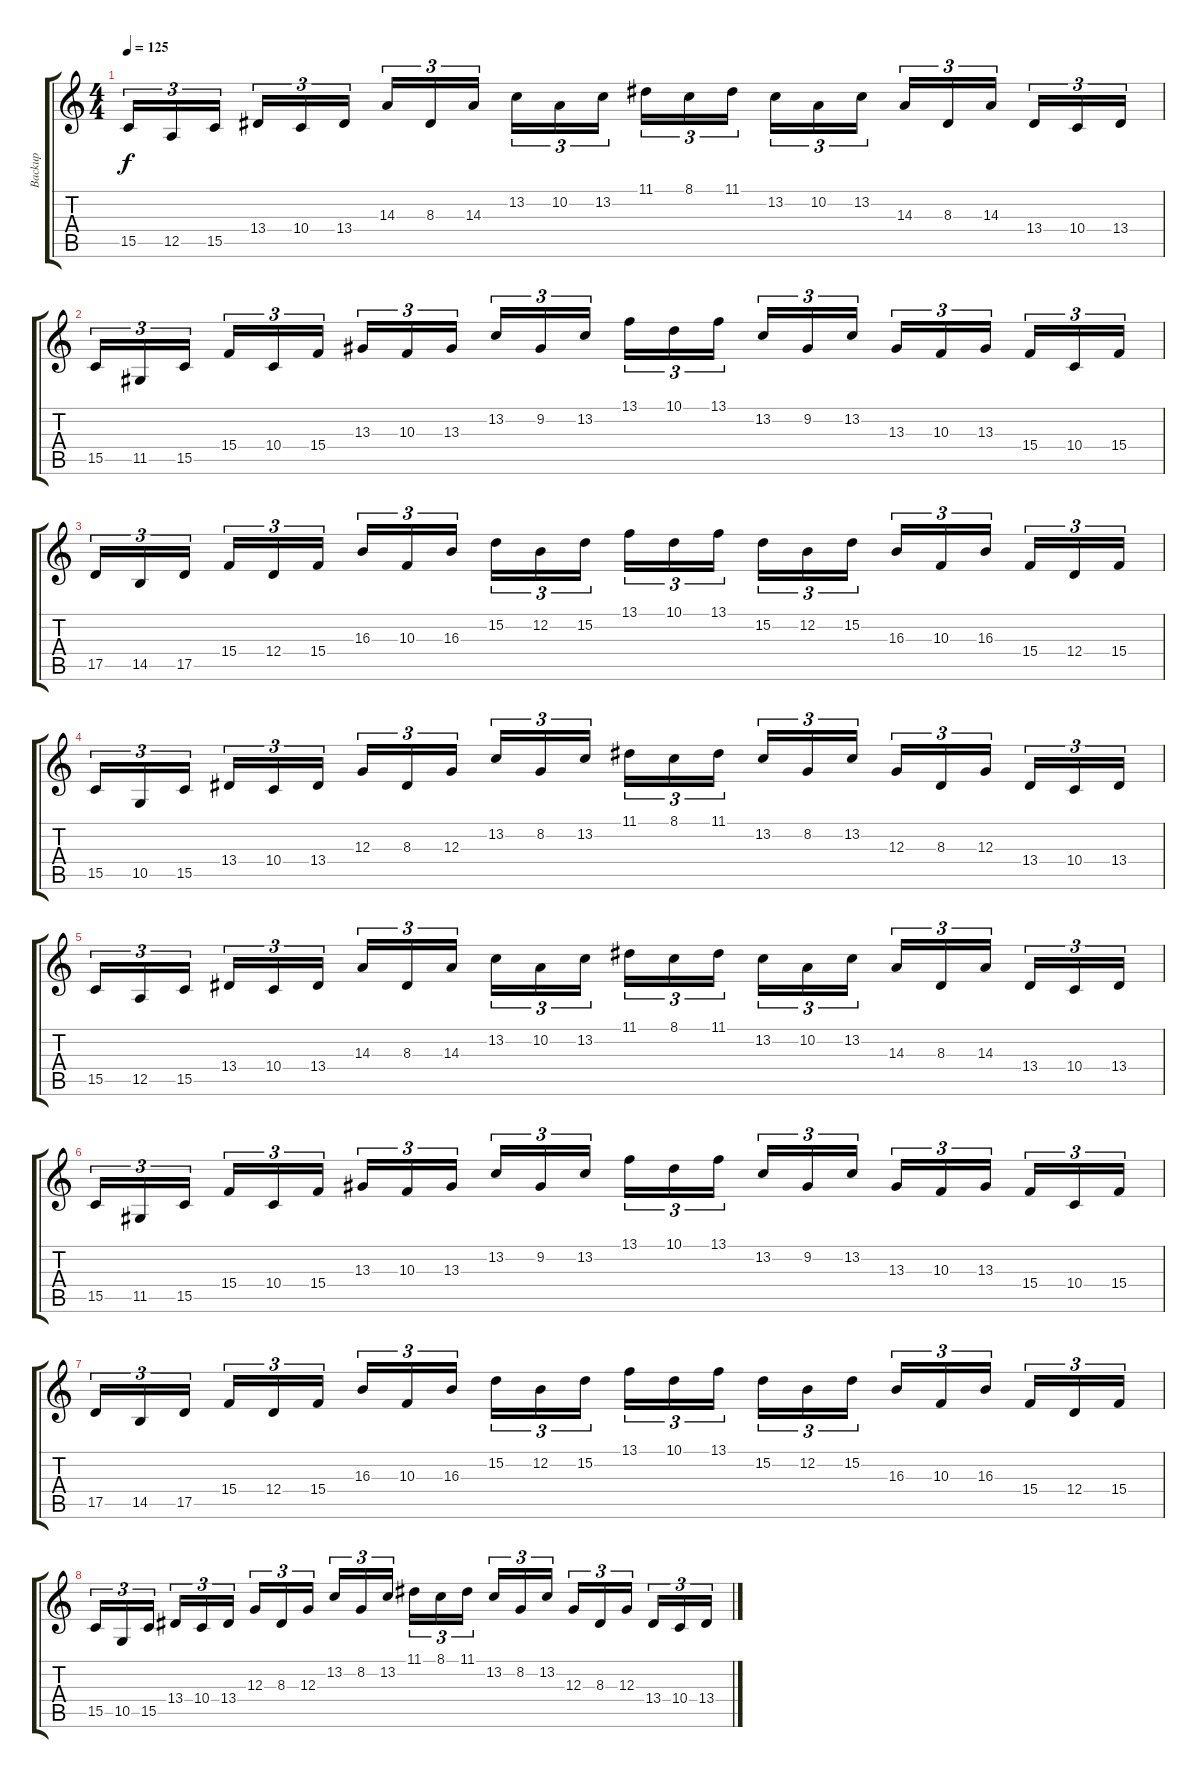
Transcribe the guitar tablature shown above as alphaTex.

\track ("Backup" "Backup") {instrument tuba}
\staff {score tabs}
\tuning (E4 B3 G3 D3 A2 E2) {hide}
\ts (4 4)
\tempo 125
\clef g2
\ks c
15.5.16{tu (3 2) dy f} 12.5.16{tu (3 2)} 15.5.16{tu (3 2) beam splitsecondary} 13.4.16{tu (3 2)} 10.4.16{tu (3 2)} 13.4.16{tu (3 2)} 14.3.16{tu (3 2)} 8.3.16{tu (3 2)} 14.3.16{tu (3 2) beam splitsecondary} 13.2.16{tu (3 2)} 10.2.16{tu (3 2)} 13.2.16{tu (3 2)} 11.1.16{tu (3 2)} 8.1.16{tu (3 2)} 11.1.16{tu (3 2) beam splitsecondary} 13.2.16{tu (3 2)} 10.2.16{tu (3 2)} 13.2.16{tu (3 2)} 14.3.16{tu (3 2)} 8.3.16{tu (3 2)} 14.3.16{tu (3 2) beam splitsecondary} 13.4.16{tu (3 2)} 10.4.16{tu (3 2)} 13.4.16{tu (3 2)} |
15.5.16{tu (3 2)} 11.5.16{tu (3 2)} 15.5.16{tu (3 2) beam splitsecondary} 15.4.16{tu (3 2)} 10.4.16{tu (3 2)} 15.4.16{tu (3 2)} 13.3.16{tu (3 2)} 10.3.16{tu (3 2)} 13.3.16{tu (3 2) beam splitsecondary} 13.2.16{tu (3 2)} 9.2.16{tu (3 2)} 13.2.16{tu (3 2)} 13.1.16{tu (3 2)} 10.1.16{tu (3 2)} 13.1.16{tu (3 2) beam splitsecondary} 13.2.16{tu (3 2)} 9.2.16{tu (3 2)} 13.2.16{tu (3 2)} 13.3.16{tu (3 2)} 10.3.16{tu (3 2)} 13.3.16{tu (3 2) beam splitsecondary} 15.4.16{tu (3 2)} 10.4.16{tu (3 2)} 15.4.16{tu (3 2)} |
17.5.16{tu (3 2)} 14.5.16{tu (3 2)} 17.5.16{tu (3 2) beam splitsecondary} 15.4.16{tu (3 2)} 12.4.16{tu (3 2)} 15.4.16{tu (3 2)} 16.3.16{tu (3 2)} 10.3.16{tu (3 2)} 16.3.16{tu (3 2) beam splitsecondary} 15.2.16{tu (3 2)} 12.2.16{tu (3 2)} 15.2.16{tu (3 2)} 13.1.16{tu (3 2)} 10.1.16{tu (3 2)} 13.1.16{tu (3 2) beam splitsecondary} 15.2.16{tu (3 2)} 12.2.16{tu (3 2)} 15.2.16{tu (3 2)} 16.3.16{tu (3 2)} 10.3.16{tu (3 2)} 16.3.16{tu (3 2) beam splitsecondary} 15.4.16{tu (3 2)} 12.4.16{tu (3 2)} 15.4.16{tu (3 2)} |
15.5.16{tu (3 2)} 10.5.16{tu (3 2)} 15.5.16{tu (3 2) beam splitsecondary} 13.4.16{tu (3 2)} 10.4.16{tu (3 2)} 13.4.16{tu (3 2)} 12.3.16{tu (3 2)} 8.3.16{tu (3 2)} 12.3.16{tu (3 2) beam splitsecondary} 13.2.16{tu (3 2)} 8.2.16{tu (3 2)} 13.2.16{tu (3 2)} 11.1.16{tu (3 2)} 8.1.16{tu (3 2)} 11.1.16{tu (3 2) beam splitsecondary} 13.2.16{tu (3 2)} 8.2.16{tu (3 2)} 13.2.16{tu (3 2)} 12.3.16{tu (3 2)} 8.3.16{tu (3 2)} 12.3.16{tu (3 2) beam splitsecondary} 13.4.16{tu (3 2)} 10.4.16{tu (3 2)} 13.4.16{tu (3 2)} |
15.5.16{tu (3 2)} 12.5.16{tu (3 2)} 15.5.16{tu (3 2) beam splitsecondary} 13.4.16{tu (3 2)} 10.4.16{tu (3 2)} 13.4.16{tu (3 2)} 14.3.16{tu (3 2)} 8.3.16{tu (3 2)} 14.3.16{tu (3 2) beam splitsecondary} 13.2.16{tu (3 2)} 10.2.16{tu (3 2)} 13.2.16{tu (3 2)} 11.1.16{tu (3 2)} 8.1.16{tu (3 2)} 11.1.16{tu (3 2) beam splitsecondary} 13.2.16{tu (3 2)} 10.2.16{tu (3 2)} 13.2.16{tu (3 2)} 14.3.16{tu (3 2)} 8.3.16{tu (3 2)} 14.3.16{tu (3 2) beam splitsecondary} 13.4.16{tu (3 2)} 10.4.16{tu (3 2)} 13.4.16{tu (3 2)} |
15.5.16{tu (3 2)} 11.5.16{tu (3 2)} 15.5.16{tu (3 2) beam splitsecondary} 15.4.16{tu (3 2)} 10.4.16{tu (3 2)} 15.4.16{tu (3 2)} 13.3.16{tu (3 2)} 10.3.16{tu (3 2)} 13.3.16{tu (3 2) beam splitsecondary} 13.2.16{tu (3 2)} 9.2.16{tu (3 2)} 13.2.16{tu (3 2)} 13.1.16{tu (3 2)} 10.1.16{tu (3 2)} 13.1.16{tu (3 2) beam splitsecondary} 13.2.16{tu (3 2)} 9.2.16{tu (3 2)} 13.2.16{tu (3 2)} 13.3.16{tu (3 2)} 10.3.16{tu (3 2)} 13.3.16{tu (3 2) beam splitsecondary} 15.4.16{tu (3 2)} 10.4.16{tu (3 2)} 15.4.16{tu (3 2)} |
17.5.16{tu (3 2)} 14.5.16{tu (3 2)} 17.5.16{tu (3 2) beam splitsecondary} 15.4.16{tu (3 2)} 12.4.16{tu (3 2)} 15.4.16{tu (3 2)} 16.3.16{tu (3 2)} 10.3.16{tu (3 2)} 16.3.16{tu (3 2) beam splitsecondary} 15.2.16{tu (3 2)} 12.2.16{tu (3 2)} 15.2.16{tu (3 2)} 13.1.16{tu (3 2)} 10.1.16{tu (3 2)} 13.1.16{tu (3 2) beam splitsecondary} 15.2.16{tu (3 2)} 12.2.16{tu (3 2)} 15.2.16{tu (3 2)} 16.3.16{tu (3 2)} 10.3.16{tu (3 2)} 16.3.16{tu (3 2) beam splitsecondary} 15.4.16{tu (3 2)} 12.4.16{tu (3 2)} 15.4.16{tu (3 2)} |
15.5.16{tu (3 2)} 10.5.16{tu (3 2)} 15.5.16{tu (3 2) beam splitsecondary} 13.4.16{tu (3 2)} 10.4.16{tu (3 2)} 13.4.16{tu (3 2)} 12.3.16{tu (3 2)} 8.3.16{tu (3 2)} 12.3.16{tu (3 2) beam splitsecondary} 13.2.16{tu (3 2)} 8.2.16{tu (3 2)} 13.2.16{tu (3 2)} 11.1.16{tu (3 2)} 8.1.16{tu (3 2)} 11.1.16{tu (3 2) beam splitsecondary} 13.2.16{tu (3 2)} 8.2.16{tu (3 2)} 13.2.16{tu (3 2)} 12.3.16{tu (3 2)} 8.3.16{tu (3 2)} 12.3.16{tu (3 2) beam splitsecondary} 13.4.16{tu (3 2)} 10.4.16{tu (3 2)} 13.4.16{tu (3 2)}
